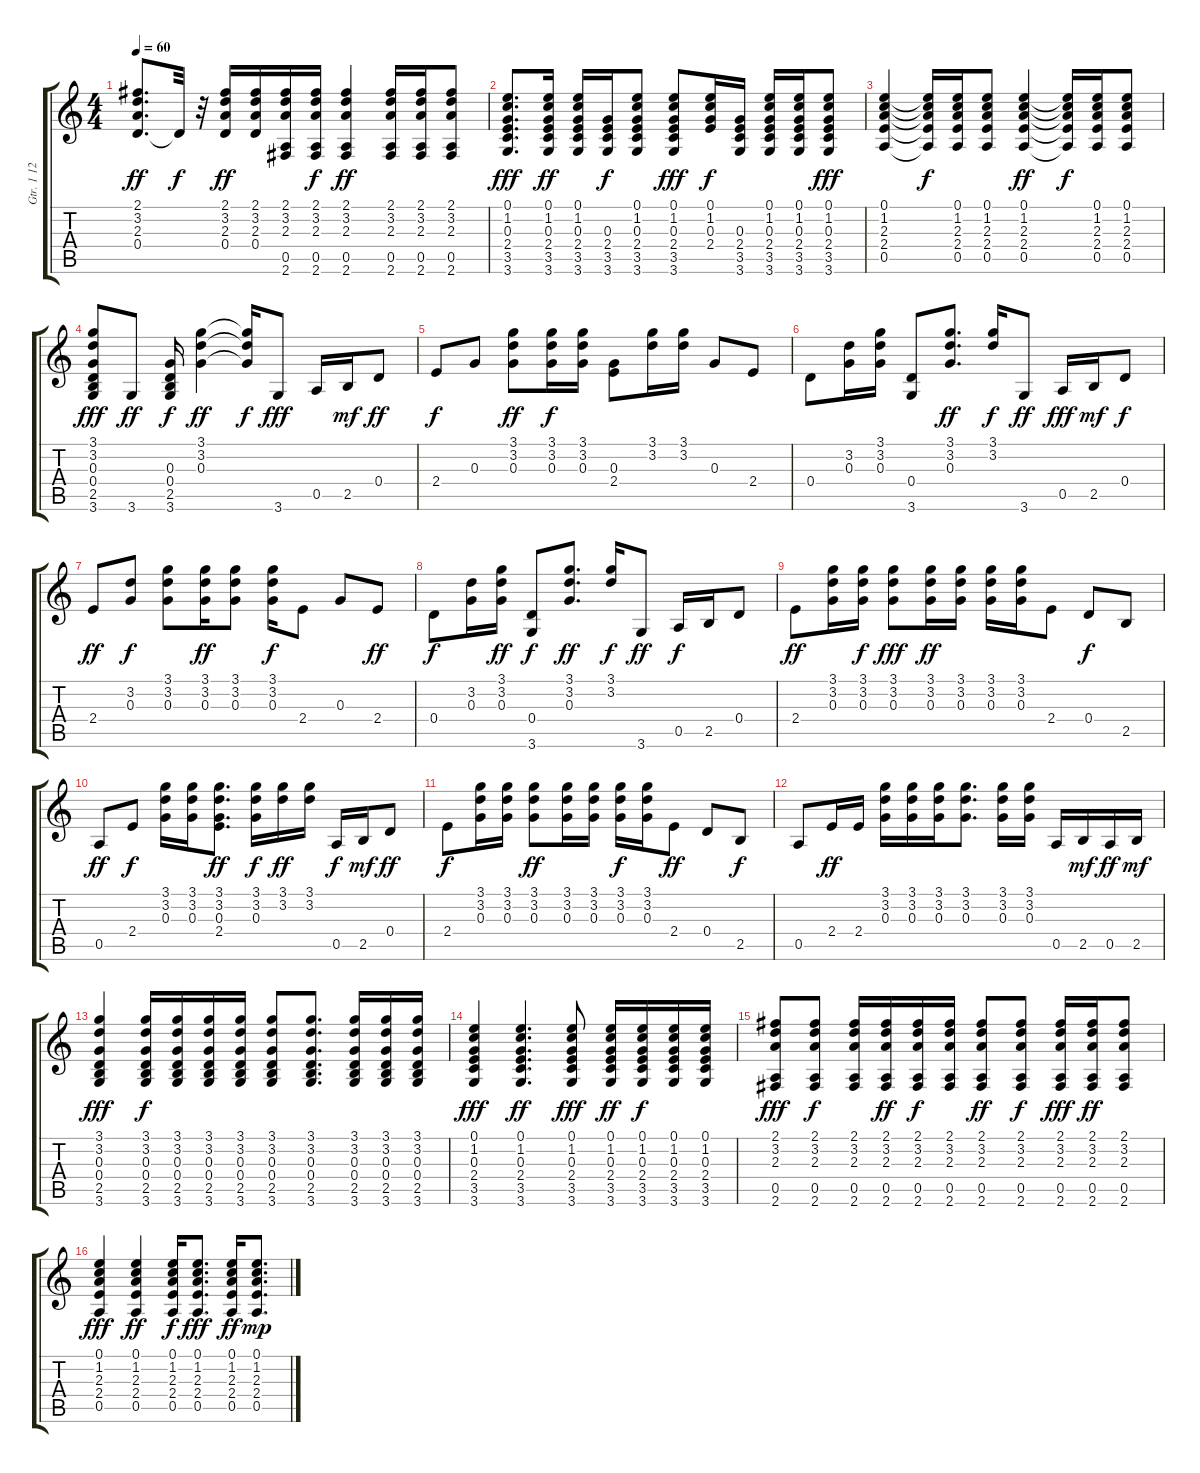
\track ("Gtr. 1 12 Stg. Acous." "Gtr. 1 12 ") {instrument acousticguitarsteel}
\staff {score tabs}
\tuning (E4 B3 G3 D3 A2 E2) {hide}
\ts (4 4)
\tempo 60
\clef g2
\ks c
(2.1 3.2 2.3 0.4).8{d dy ff} 0.4{t}.32{dy f} r.32 (2.1 3.2 2.3 0.4).16{dy ff} (2.1 3.2 2.3 0.4).16 (2.1 3.2 2.3 0.5 2.6).16 (2.1 3.2 2.3 0.5 2.6).16{dy f} (2.1 3.2 2.3 0.5 2.6).4{dy ff} (2.1 3.2 2.3 0.5 2.6).16 (2.1 3.2 2.3 0.5 2.6).16 (2.1 3.2 2.3 0.5 2.6).8 |
(0.1 1.2 0.3 2.4 3.5 3.6).8{d dy fff} (0.1 1.2 0.3 2.4 3.5 3.6).16{dy ff} (0.1 1.2 0.3 2.4 3.5 3.6).16 (0.3 2.4 3.5 3.6).16{dy f} (0.1 1.2 0.3 2.4 3.5 3.6).8 (0.1 1.2 0.3 2.4 3.5 3.6).8{dy fff} (0.1 1.2 0.3 2.4).16{dy f} (0.3 2.4 3.5 3.6).16 (0.1 1.2 0.3 2.4 3.5 3.6).16 (0.1 1.2 0.3 2.4 3.5 3.6).16 (0.1 1.2 0.3 2.4 3.5 3.6).8{dy fff} |
(0.1 1.2 2.3 2.4 0.5).4 (0.1{t} 1.2{t} 2.3{t} 2.4{t} 0.5{t}).16{dy f} (0.1 1.2 2.3 2.4 0.5).16 (0.1 1.2 2.3 2.4 0.5).8 (0.1 1.2 2.3 2.4 0.5).4{dy ff} (0.1{t} 1.2{t} 2.3{t} 2.4{t} 0.5{t}).16{dy f} (0.1 1.2 2.3 2.4 0.5).16 (0.1 1.2 2.3 2.4 0.5).8 |
(3.1 3.2 0.3 0.4 2.5 3.6).8{dy fff} 3.6.8{dy ff} (0.3 0.4 2.5 3.6).16{dy f} (3.1 3.2 0.3).4{dy ff} (3.1{t} 3.2{t} 0.3{t}).16{dy f} 3.6.8{dy fff} 0.5.16 2.5.16{dy mf} 0.4.8{dy ff} |
2.4.8{dy f} 0.3.8 (3.1 3.2 0.3).8{dy ff} (3.1 3.2 0.3).16{dy f} (3.1 3.2 0.3).16 (0.3 2.4).8 (3.1 3.2).16 (3.1 3.2).16 0.3.8 2.4.8 |
0.4.8 (3.2 0.3).16 (3.1 3.2 0.3).16 (0.4 3.6).8 (3.1 3.2 0.3).8{d dy ff} (3.1 3.2).16{dy f} 3.6.8{dy ff} 0.5.16{dy fff} 2.5.16{dy mf} 0.4.8{dy f} |
2.4.8{dy ff} (3.2 0.3).8{dy f} (3.1 3.2 0.3).8 (3.1 3.2 0.3).16{dy ff} (3.1 3.2 0.3).8 (3.1 3.2 0.3).16{dy f} 2.4.8 0.3.8 2.4.8{dy ff} |
0.4.8{dy f} (3.2 0.3).16 (3.1 3.2 0.3).16{dy ff} (0.4 3.6).8{dy f} (3.1 3.2 0.3).8{d dy ff} (3.1 3.2).16{dy f} 3.6.8{dy ff} 0.5.16{dy f} 2.5.16 0.4.8 |
2.4.8{dy ff} (3.1 3.2 0.3).16 (3.1 3.2 0.3).16{dy f} (3.1 3.2 0.3).8{dy fff} (3.1 3.2 0.3).16{dy ff} (3.1 3.2 0.3).16 (3.1 3.2 0.3).16 (3.1 3.2 0.3).16 2.4.8 0.4.8{dy f} 2.5.8 |
0.5.8{dy ff} 2.4.8{dy f} (3.1 3.2 0.3).16 (3.1 3.2 0.3).16 (3.1 3.2 0.3 2.4).8{d dy ff} (3.1 3.2 0.3).16{dy f} (3.1 3.2).16{dy ff} (3.1 3.2).16 0.5.16{dy f} 2.5.16{dy mf} 0.4.8{dy ff} |
2.4.8{dy f} (3.1 3.2 0.3).16 (3.1 3.2 0.3).16 (3.1 3.2 0.3).8{dy ff} (3.1 3.2 0.3).16 (3.1 3.2 0.3).16 (3.1 3.2 0.3).16{dy f} (3.1 3.2 0.3).16 2.4.8{dy ff} 0.4.8 2.5.8{dy f} |
0.5.8 2.4.16{dy ff} 2.4.16 (3.1 3.2 0.3).16 (3.1 3.2 0.3).16 (3.1 3.2 0.3).16 (3.1 3.2 0.3).8{d} (3.1 3.2 0.3).16 (3.1 3.2 0.3).16 0.5.16 2.5.16{dy mf} 0.5.16{dy ff} 2.5.16{dy mf} |
(3.1 3.2 0.3 0.4 2.5 3.6).4{dy fff} (3.1 3.2 0.3 0.4 2.5 3.6).16{dy f} (3.1 3.2 0.3 0.4 2.5 3.6).16 (3.1 3.2 0.3 0.4 2.5 3.6).16 (3.1 3.2 0.3 0.4 2.5 3.6).16 (3.1 3.2 0.3 0.4 2.5 3.6).8 (3.1 3.2 0.3 0.4 2.5 3.6).8{d} (3.1 3.2 0.3 0.4 2.5 3.6).16 (3.1 3.2 0.3 0.4 2.5 3.6).16 (3.1 3.2 0.3 0.4 2.5 3.6).16 |
(0.1 1.2 0.3 2.4 3.5 3.6).4{dy fff} (0.1 1.2 0.3 2.4 3.5 3.6).4{d dy ff} (0.1 1.2 0.3 2.4 3.5 3.6).8{dy fff} (0.1 1.2 0.3 2.4 3.5 3.6).16{dy ff} (0.1 1.2 0.3 2.4 3.5 3.6).16{dy f} (0.1 1.2 0.3 2.4 3.5 3.6).16 (0.1 1.2 0.3 2.4 3.5 3.6).16 |
(2.1 3.2 2.3 0.5 2.6).8{dy fff} (2.1 3.2 2.3 0.5 2.6).8{dy f} (2.1 3.2 2.3 0.5 2.6).16 (2.1 3.2 2.3 0.5 2.6).16{dy ff} (2.1 3.2 2.3 0.5 2.6).16{dy f} (2.1 3.2 2.3 0.5 2.6).16 (2.1 3.2 2.3 0.5 2.6).8{dy ff} (2.1 3.2 2.3 0.5 2.6).8{dy f} (2.1 3.2 2.3 0.5 2.6).16{dy fff} (2.1 3.2 2.3 0.5 2.6).16{dy ff} (2.1 3.2 2.3 0.5 2.6).8 |
(0.1 1.2 2.3 2.4 0.5).4{dy fff} (0.1 1.2 2.3 2.4 0.5).4{dy ff} (0.1 1.2 2.3 2.4 0.5).16{dy f} (0.1 1.2 2.3 2.4 0.5).8{d dy fff} (0.1 1.2 2.3 2.4 0.5).16{dy ff} (0.1 1.2 2.3 2.4 0.5).8{d dy mp}
